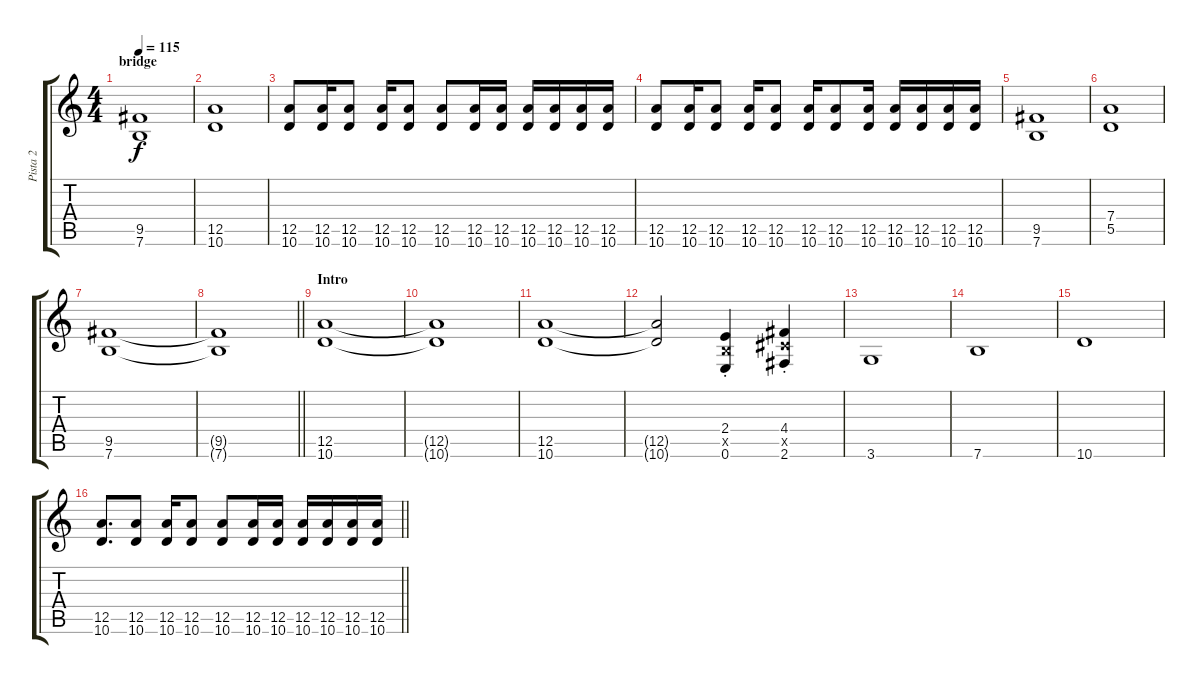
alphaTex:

\track ("Pista 2" "Pista 2") {instrument distortionguitar}
\staff {score tabs}
\tuning (E4 B3 G3 D3 A2 E2) {hide}
\ts (4 4)
\section ("" "bridge")
\tempo 115
\clef g2
\ks c
(9.5 7.6).1{dy f} |
(12.5 10.6).1 |
(12.5 10.6).8 (12.5 10.6).16 (12.5 10.6).8 (12.5 10.6).16 (12.5 10.6).8 (12.5 10.6).8 (12.5 10.6).16 (12.5 10.6).16 (12.5 10.6).16 (12.5 10.6).16 (12.5 10.6).16 (12.5 10.6).16 |
(12.5 10.6).8 (12.5 10.6).16 (12.5 10.6).8 (12.5 10.6).16 (12.5 10.6).8 (12.5 10.6).16 (12.5 10.6).8 (12.5 10.6).16 (12.5 10.6).16 (12.5 10.6).16 (12.5 10.6).16 (12.5 10.6).16 |
(9.5 7.6).1 |
(7.4 5.5).1 |
(9.5 7.6).1 |
\barLineRight lightlight
(9.5{t} 7.6{t}).1 |
\section ("" "Intro")
(12.5 10.6).1 |
(12.5{t} 10.6{t}).1 |
(12.5 10.6).1 |
(12.5{t} 10.6{t}).2 (2.4{st} 2.5{x} 0.6{st}).4 (4.4{st} 4.5{x} 2.6{st}).4 |
3.6.1 |
7.6.1 |
10.6.1 |
\barLineRight lightlight
(12.5 10.6).8{d} (12.5 10.6).8 (12.5 10.6).16 (12.5 10.6).8 (12.5 10.6).8 (12.5 10.6).16 (12.5 10.6).16 (12.5 10.6).16 (12.5 10.6).16 (12.5 10.6).16 (12.5 10.6).16
